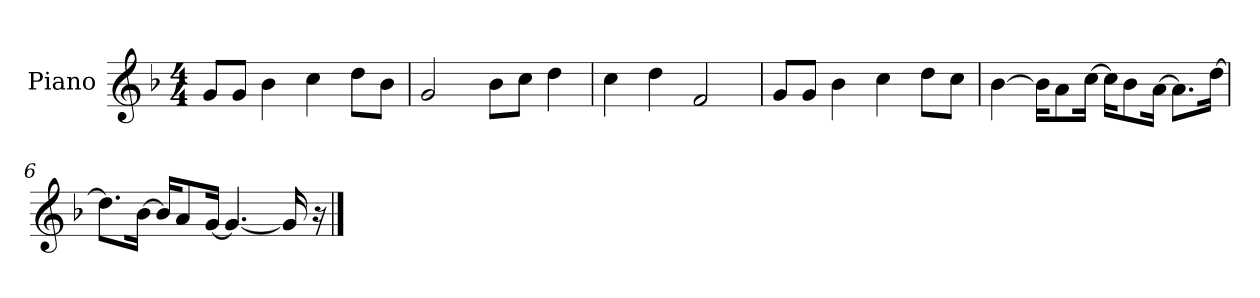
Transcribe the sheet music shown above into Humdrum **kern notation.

**kern
*part1
*staff1
*I"Piano
*I'P-no
*clefG2
*k[b-]
*M4/4
*MM90
=1
8g/L
8g/J
4b-\
4cc\
8dd\L
8b-\J
=2
2g/
8b-\L
8cc\J
4dd\
=3
4cc\
4dd\
2f/
=4
8g/L
8g/J
4b-\
4cc\
8dd\L
8cc\J
=5
[4b-\
16b-\KL]
8a\
[16cc\Jk
16cc\KL]
8b-\
[16a\Jk
8.a\L]
[16dd\Jk
=6
8.dd\L]
[16b-\Jk
16b-/KL]
8a/
[16g/Jk
4.g/_
16g/]
16r
==
*-
